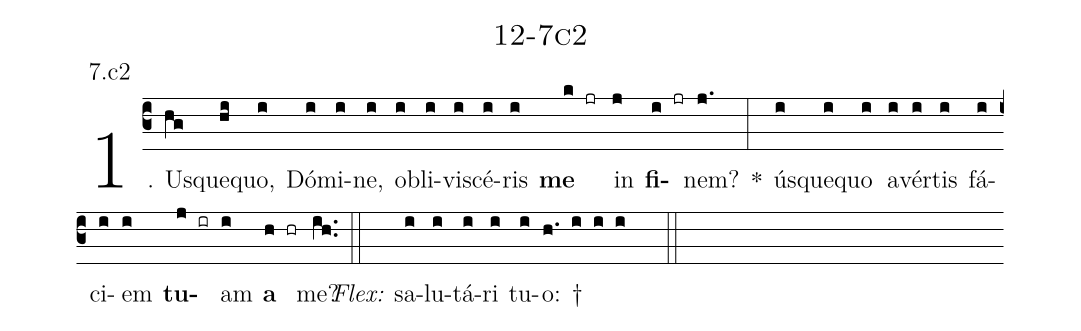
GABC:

name: 12-7c2;
annotation: 7.c2;
%%
(c3)1. Us(hg)que(hi)quo,(i) Dó(i)mi(i)ne,(i) ob(i)li(i)vi(i)scé(i)ris(i) <b>me</b>(k jr) in(j) <b>fi</b>(i jr)nem?(j.) *(:) ús(i)que(i)quo(i) a(i)vér(i)tis(i) fá(i)ci(i)em(i) <b>tu</b>(j ir)am(i) <b>a</b>(h hr) me?(ih..) (::)
<i>Flex:</i>()  sa(i)lu(i)tá(i)ri(i) tu(i)o: †(h. i i i  ::)
